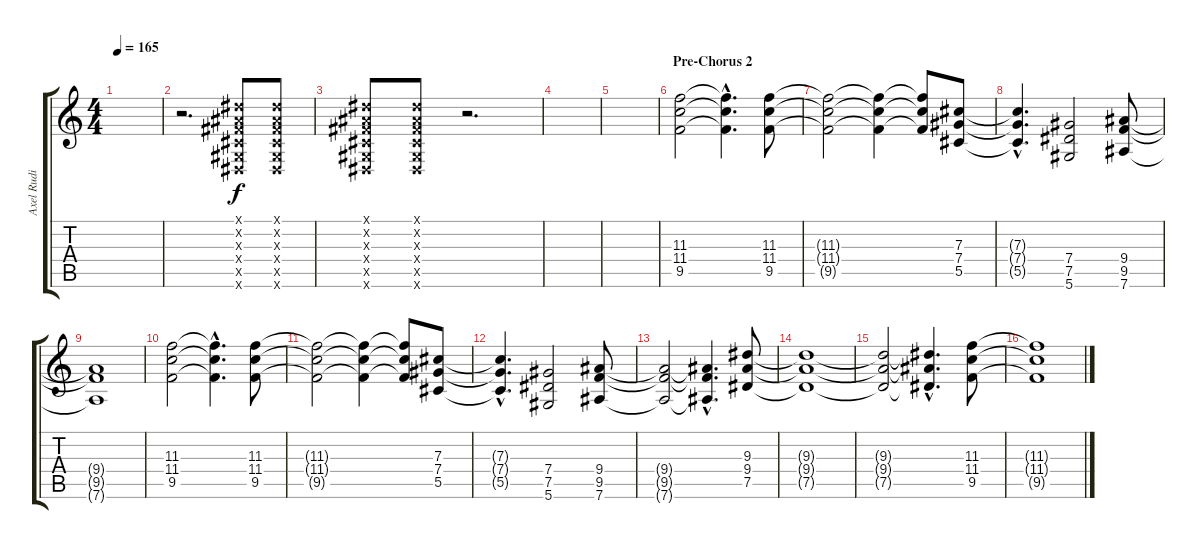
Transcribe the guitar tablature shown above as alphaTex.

\track ("Axel Rudi Pell - Chitarra" "Axel Rudi ") {instrument distortionguitar}
\staff {score tabs}
\tuning (Eb4 Bb3 Gb3 Db3 Ab2 Eb2) {hide}
\ts (4 4)
\tempo 165
\clef g2
\ks c
|
r.2{d} (0.1{x} 0.2{x} 0.3{x} 0.4{x} 0.5{x} 0.6{x}).8 (0.1{x} 0.2{x} 0.3{x} 0.4{x} 0.5{x} 0.6{x}).8 |
(0.1{x} 0.2{x} 0.3{x} 0.4{x} 0.5{x} 0.6{x}).8 (0.1{x} 0.2{x} 0.3{x} 0.4{x} 0.5{x} 0.6{x}).8 r.2{d} |
|
|
\section ("" "Pre-Chorus 2")
(11.3 11.4 9.5).2 (11.3{hac t} 11.4{hac t} 9.5{hac t}).4{d} (11.3 11.4 9.5).8 |
(11.3{t} 11.4{t} 9.5{t}).2 (11.3{t} 11.4{t} 9.5{t}).4 (11.3{t} 11.4{t} 9.5{t}).8 (7.3 7.4 5.5).8 |
(7.3{hac t} 7.4{hac t} 5.5{hac t}).4{d} (7.4 7.5 5.6).2 (9.4 9.5 7.6).8 |
(9.4{t} 9.5{t} 7.6{t}).1 |
(11.3 11.4 9.5).2 (11.3{hac t} 11.4{hac t} 9.5{hac t}).4{d} (11.3 11.4 9.5).8 |
(11.3{t} 11.4{t} 9.5{t}).2 (11.3{t} 11.4{t} 9.5{t}).4 (11.3{t} 11.4{t} 9.5{t}).8 (7.3 7.4 5.5).8 |
(7.3{hac t} 7.4{hac t} 5.5{hac t}).4{d} (7.4 7.5 5.6).2 (9.4 9.5 7.6).8 |
(9.4{t} 9.5{t} 7.6{t}).2 (9.4{hac t} 9.5{hac t} 7.6{hac t}).4{d} (9.3 9.4 7.5).8 |
(9.3{t} 9.4{t} 7.5{t}).1 |
(9.3{t} 9.4{t} 7.5{t}).2 (9.3{hac t} 9.4{hac t} 7.5{hac t}).4{d} (11.3 11.4 9.5).8 |
(11.3{t} 11.4{t} 9.5{t}).1
